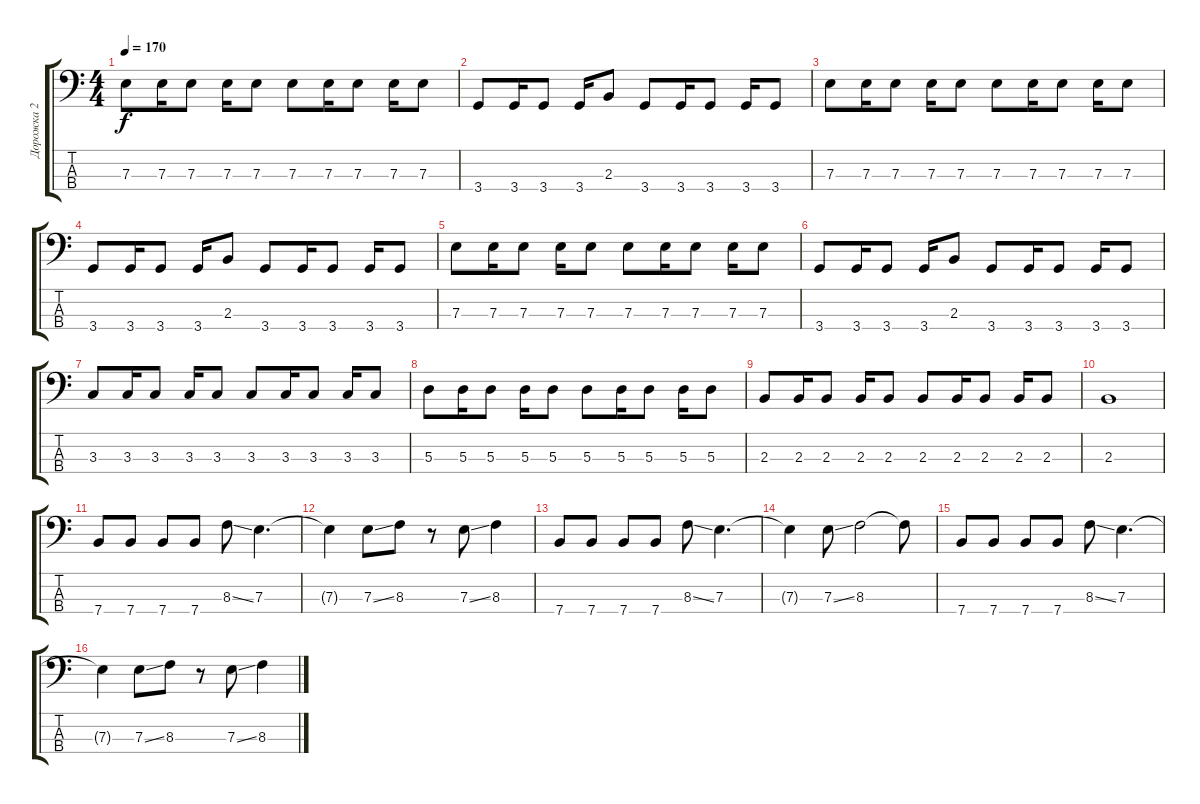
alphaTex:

\track ("Дорожка 2" "Дорожка 2") {instrument electricbassfinger}
\staff {score tabs}
\tuning (G2 D2 A1 E1) {hide}
\ts (4 4)
\tempo 170
\clef f4
\ks c
7.3.8{dy f} 7.3.16 7.3.8 7.3.16 7.3.8 7.3.8 7.3.16 7.3.8 7.3.16 7.3.8 |
3.4.8 3.4.16 3.4.8 3.4.16 2.3.8 3.4.8 3.4.16 3.4.8 3.4.16 3.4.8 |
7.3.8 7.3.16 7.3.8 7.3.16 7.3.8 7.3.8 7.3.16 7.3.8 7.3.16 7.3.8 |
3.4.8 3.4.16 3.4.8 3.4.16 2.3.8 3.4.8 3.4.16 3.4.8 3.4.16 3.4.8 |
7.3.8 7.3.16 7.3.8 7.3.16 7.3.8 7.3.8 7.3.16 7.3.8 7.3.16 7.3.8 |
3.4.8 3.4.16 3.4.8 3.4.16 2.3.8 3.4.8 3.4.16 3.4.8 3.4.16 3.4.8 |
3.3.8 3.3.16 3.3.8 3.3.16 3.3.8 3.3.8 3.3.16 3.3.8 3.3.16 3.3.8 |
5.3.8 5.3.16 5.3.8 5.3.16 5.3.8 5.3.8 5.3.16 5.3.8 5.3.16 5.3.8 |
2.3.8 2.3.16 2.3.8 2.3.16 2.3.8 2.3.8 2.3.16 2.3.8 2.3.16 2.3.8 |
2.3.1 |
7.4.8 7.4.8 7.4.8 7.4.8 8.3{ss}.8 7.3.4{d} |
7.3{t}.4 7.3{ss}.8 8.3.8 r.8 7.3{ss}.8 8.3.4 |
7.4.8 7.4.8 7.4.8 7.4.8 8.3{ss}.8 7.3.4{d} |
7.3{t}.4 7.3{ss}.8 8.3.2 8.3{t}.8 |
7.4.8 7.4.8 7.4.8 7.4.8 8.3{ss}.8 7.3.4{d} |
7.3{t}.4 7.3{ss}.8 8.3.8 r.8 7.3{ss}.8 8.3.4
